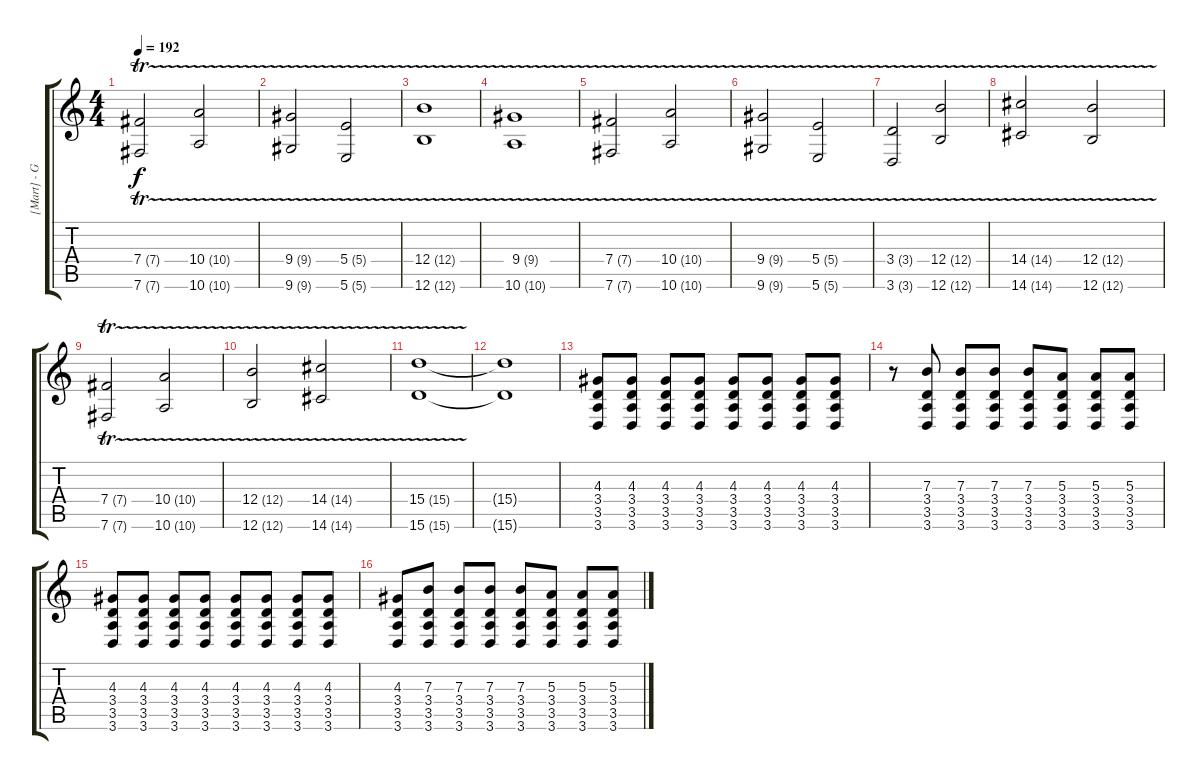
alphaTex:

\track ("[Mart] - Guitar 2" "[Mart] - G") {instrument acousticguitarsteel}
\staff {score tabs}
\tuning (Db4 Ab3 E3 B2 Gb2 B1) {hide}
\ts (4 4)
\tempo 192
\clef g2
\ks c
(7.4{tr (7 16)} 7.6{tr (7 16)}).2{dy f} (10.4{tr (10 16)} 10.6{tr (10 16)}).2 |
(9.4{tr (9 16)} 9.6{tr (9 16)}).2 (5.4{tr (5 16)} 5.6{tr (5 16)}).2 |
(12.4{tr (12 16)} 12.6{tr (12 16)}).1 |
(9.4{tr (9 16)} 10.6{tr (10 16)}).1 |
(7.4{tr (7 16)} 7.6{tr (7 16)}).2 (10.4{tr (10 16)} 10.6{tr (10 16)}).2 |
(9.4{tr (9 16)} 9.6{tr (9 16)}).2 (5.4{tr (5 16)} 5.6{tr (5 16)}).2 |
(3.4{tr (3 16)} 3.6{tr (3 16)}).2 (12.4{tr (12 16)} 12.6{tr (12 16)}).2 |
(14.4{tr (14 16)} 14.6{tr (14 16)}).2 (12.4{tr (12 16)} 12.6{tr (12 16)}).2 |
(7.4{tr (7 16)} 7.6{tr (7 16)}).2 (10.4{tr (10 16)} 10.6{tr (10 16)}).2 |
(12.4{tr (12 16)} 12.6{tr (12 16)}).2 (14.4{tr (14 16)} 14.6{tr (14 16)}).2 |
(15.4{tr (15 16)} 15.6{tr (15 16)}).1 |
(15.4{t} 15.6{t}).1 |
(4.3 3.4 3.5 3.6).8{volume 16} (4.3 3.4 3.5 3.6).8 (4.3 3.4 3.5 3.6).8 (4.3 3.4 3.5 3.6).8 (4.3 3.4 3.5 3.6).8 (4.3 3.4 3.5 3.6).8 (4.3 3.4 3.5 3.6).8 (4.3 3.4 3.5 3.6).8 |
r.8 (7.3 3.4 3.5 3.6).8 (7.3 3.4 3.5 3.6).8 (7.3 3.4 3.5 3.6).8 (7.3 3.4 3.5 3.6).8 (5.3 3.4 3.5 3.6).8 (5.3 3.4 3.5 3.6).8 (5.3 3.4 3.5 3.6).8 |
(4.3 3.4 3.5 3.6).8{volume 16} (4.3 3.4 3.5 3.6).8 (4.3 3.4 3.5 3.6).8 (4.3 3.4 3.5 3.6).8 (4.3 3.4 3.5 3.6).8 (4.3 3.4 3.5 3.6).8 (4.3 3.4 3.5 3.6).8 (4.3 3.4 3.5 3.6).8 |
(4.3 3.4 3.5 3.6).8 (7.3 3.4 3.5 3.6).8 (7.3 3.4 3.5 3.6).8 (7.3 3.4 3.5 3.6).8 (7.3 3.4 3.5 3.6).8 (5.3 3.4 3.5 3.6).8 (5.3 3.4 3.5 3.6).8 (5.3 3.4 3.5 3.6).8
